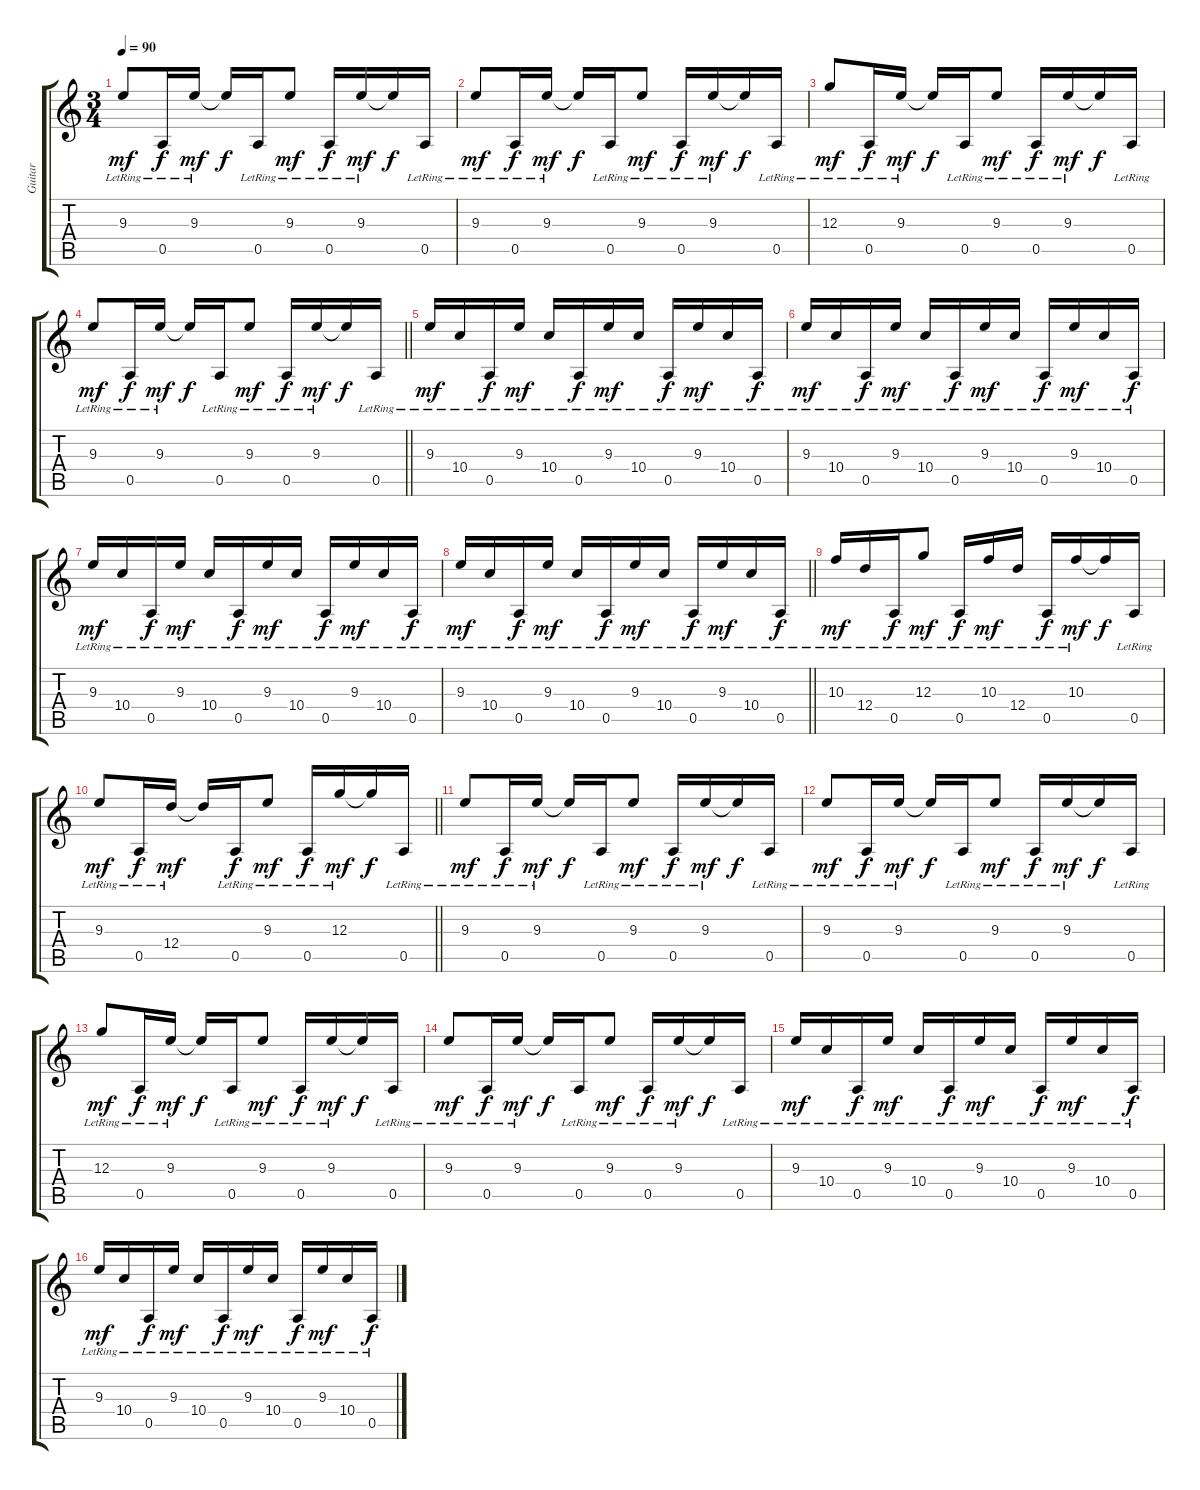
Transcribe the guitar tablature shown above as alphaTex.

\track ("Guitar" "Guitar") {instrument electricguitarclean}
\staff {score tabs}
\tuning (E4 B3 G3 D3 A2 D2) {hide}
\ts (3 4)
\tempo 90
\clef g2
\ks c
9.3{lr}.8{dy mf} 0.5{lr}.16{dy f} 9.3{lr}.16{dy mf} 9.3{t}.16{dy f} 0.5{lr}.16 9.3{lr}.8{dy mf} 0.5{lr}.16{dy f} 9.3{lr}.16{dy mf} 9.3{t}.16{dy f} 0.5{lr}.16 |
9.3{lr}.8{dy mf} 0.5{lr}.16{dy f} 9.3{lr}.16{dy mf} 9.3{t}.16{dy f} 0.5{lr}.16 9.3{lr}.8{dy mf} 0.5{lr}.16{dy f} 9.3{lr}.16{dy mf} 9.3{t}.16{dy f} 0.5{lr}.16 |
12.3{lr}.8{dy mf} 0.5{lr}.16{dy f} 9.3{lr}.16{dy mf} 9.3{t}.16{dy f} 0.5{lr}.16 9.3{lr}.8{dy mf} 0.5{lr}.16{dy f} 9.3{lr}.16{dy mf} 9.3{t}.16{dy f} 0.5{lr}.16 |
\barLineRight lightlight
9.3{lr}.8{dy mf} 0.5{lr}.16{dy f} 9.3{lr}.16{dy mf} 9.3{t}.16{dy f} 0.5{lr}.16 9.3{lr}.8{dy mf} 0.5{lr}.16{dy f} 9.3{lr}.16{dy mf} 9.3{t}.16{dy f} 0.5{lr}.16 |
\section ("" "")
9.3{lr}.16{dy mf} 10.4{lr}.16 0.5{lr}.16{dy f} 9.3{lr}.16{dy mf} 10.4{lr}.16 0.5{lr}.16{dy f} 9.3{lr}.16{dy mf} 10.4{lr}.16 0.5{lr}.16{dy f} 9.3{lr}.16{dy mf} 10.4{lr}.16 0.5{lr}.16{dy f} |
9.3{lr}.16{dy mf} 10.4{lr}.16 0.5{lr}.16{dy f} 9.3{lr}.16{dy mf} 10.4{lr}.16 0.5{lr}.16{dy f} 9.3{lr}.16{dy mf} 10.4{lr}.16 0.5{lr}.16{dy f} 9.3{lr}.16{dy mf} 10.4{lr}.16 0.5{lr}.16{dy f} |
9.3{lr}.16{dy mf} 10.4{lr}.16 0.5{lr}.16{dy f} 9.3{lr}.16{dy mf} 10.4{lr}.16 0.5{lr}.16{dy f} 9.3{lr}.16{dy mf} 10.4{lr}.16 0.5{lr}.16{dy f} 9.3{lr}.16{dy mf} 10.4{lr}.16 0.5{lr}.16{dy f} |
\barLineRight lightlight
9.3{lr}.16{dy mf} 10.4{lr}.16 0.5{lr}.16{dy f} 9.3{lr}.16{dy mf} 10.4{lr}.16 0.5{lr}.16{dy f} 9.3{lr}.16{dy mf} 10.4{lr}.16 0.5{lr}.16{dy f} 9.3{lr}.16{dy mf} 10.4{lr}.16 0.5{lr}.16{dy f} |
10.3{lr}.16{dy mf} 12.4{lr}.16 0.5{lr}.16{dy f} 12.3{lr}.8{dy mf} 0.5{lr}.16{dy f} 10.3{lr}.16{dy mf} 12.4{lr}.16 0.5{lr}.16{dy f} 10.3{lr}.16{dy mf} 10.3{t}.16{dy f} 0.5{lr}.16 |
\barLineRight lightlight
9.3{lr}.8{dy mf} 0.5{lr}.16{dy f} 12.4{lr}.16{dy mf} 12.4{t}.16 0.5{lr}.16{dy f} 9.3{lr}.8{dy mf} 0.5{lr}.16{dy f} 12.3{lr}.16{dy mf} 12.3{t}.16{dy f} 0.5{lr}.16 |
9.3{lr}.8{dy mf} 0.5{lr}.16{dy f} 9.3{lr}.16{dy mf} 9.3{t}.16{dy f} 0.5{lr}.16 9.3{lr}.8{dy mf} 0.5{lr}.16{dy f} 9.3{lr}.16{dy mf} 9.3{t}.16{dy f} 0.5{lr}.16 |
9.3{lr}.8{dy mf} 0.5{lr}.16{dy f} 9.3{lr}.16{dy mf} 9.3{t}.16{dy f} 0.5{lr}.16 9.3{lr}.8{dy mf} 0.5{lr}.16{dy f} 9.3{lr}.16{dy mf} 9.3{t}.16{dy f} 0.5{lr}.16 |
12.3{lr}.8{dy mf} 0.5{lr}.16{dy f} 9.3{lr}.16{dy mf} 9.3{t}.16{dy f} 0.5{lr}.16 9.3{lr}.8{dy mf} 0.5{lr}.16{dy f} 9.3{lr}.16{dy mf} 9.3{t}.16{dy f} 0.5{lr}.16 |
9.3{lr}.8{dy mf} 0.5{lr}.16{dy f} 9.3{lr}.16{dy mf} 9.3{t}.16{dy f} 0.5{lr}.16 9.3{lr}.8{dy mf} 0.5{lr}.16{dy f} 9.3{lr}.16{dy mf} 9.3{t}.16{dy f} 0.5{lr}.16 |
9.3{lr}.16{dy mf} 10.4{lr}.16 0.5{lr}.16{dy f} 9.3{lr}.16{dy mf} 10.4{lr}.16 0.5{lr}.16{dy f} 9.3{lr}.16{dy mf} 10.4{lr}.16 0.5{lr}.16{dy f} 9.3{lr}.16{dy mf} 10.4{lr}.16 0.5{lr}.16{dy f} |
9.3{lr}.16{dy mf} 10.4{lr}.16 0.5{lr}.16{dy f} 9.3{lr}.16{dy mf} 10.4{lr}.16 0.5{lr}.16{dy f} 9.3{lr}.16{dy mf} 10.4{lr}.16 0.5{lr}.16{dy f} 9.3{lr}.16{dy mf} 10.4{lr}.16 0.5{lr}.16{dy f}
